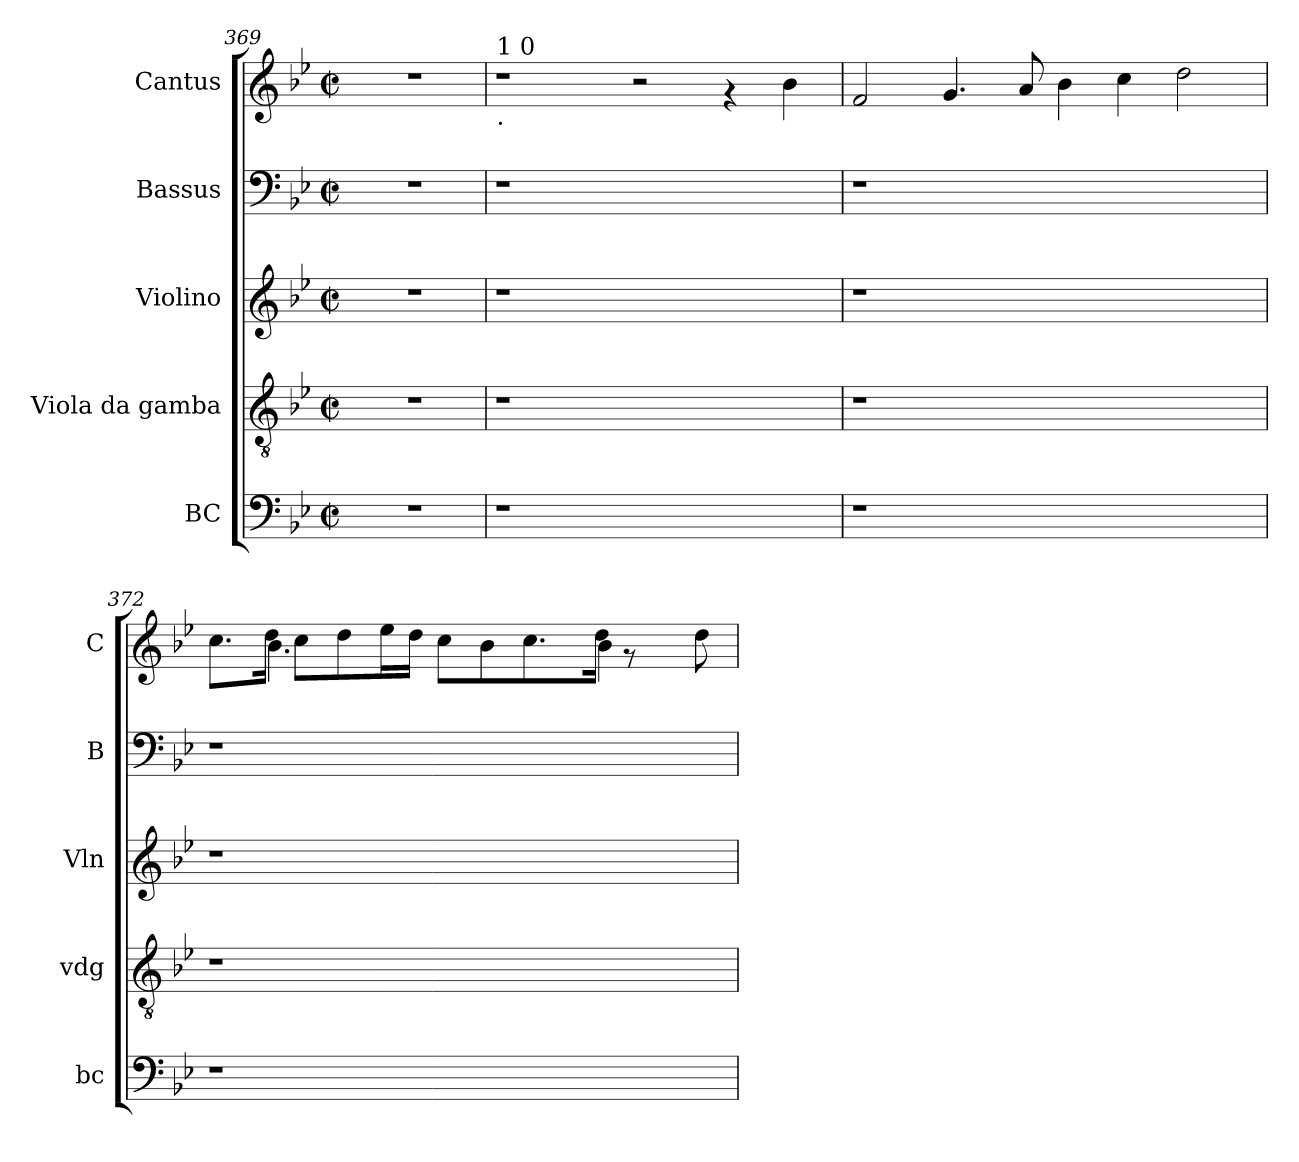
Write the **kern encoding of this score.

**kern	**kern	**kern	**kern	**kern
*part5	*part4	*part3	*part2	*part1
*staff5	*staff4	*staff3	*staff2	*staff1
*I"BC	*I"Viola da gamba	*I"Violino	*I"Bassus	*I"Cantus
*I'bc	*I'vdg	*I'Vln	*I'B	*I'C
*clefF4	*clefGv2	*clefG2	*clefF4	*clefG2
*k[b-e-]	*k[b-e-]	*k[b-e-]	*k[b-e-]	*k[b-e-]
*B-:	*B-:	*B-:	*B-:	*B-:
*M2/2	*M2/2	*M2/2	*M2/2	*M2/2
*met(c|)	*met(c|)	*met(c|)	*met(c|)	*met(c|)
=369	=369	=369	=369	=369
1r	1r	1r	1r	1r
!!LO:LB:g=z
=370	=370	=370	=370	=370
!	!	!	!	!LO:TX:a:t=1 0
!	!	!	!	!LO:TX:b:t=.
1r	1r	1r	1r	1r
1ryy	1ryy	1ryy	1ryy	2r
.	.	.	.	4rf
.	.	.	.	4b-\
=371	=371	=371	=371	=371
1r	1r	1r	1r	2f/
.	.	.	.	4.g/
.	.	.	.	8a/
1ryy	1ryy	1ryy	1ryy	4b-\
.	.	.	.	4cc\
.	.	.	.	2dd\
=372	=372	=372	=372	=372
*	*	*	*	*^
1r	1r	1r	1r	8.cc\L	8.ryy
.	.	.	.	16dd\Jk	4.b-\
.	.	.	.	8cc\L	.
.	.	.	.	8dd\	.
.	.	.	.	16ee-\L	.
.	.	.	.	16dd\JJ	2ryy
.	.	.	.	8cc\L	.
.	.	.	.	8b-\	.
.	.	.	.	8.cc\	.
4..ryy	4..ryy	4..ryy	4..ryy	.	.
.	.	.	.	16dd\Jk	4b-\
.	.	.	.	8rf	.
.	.	.	.	8.ryy	.
.	.	.	.	.	8dd\
*	*	*	*	*v	*v
=	=	=	=	=
*-	*-	*-	*-	*-
